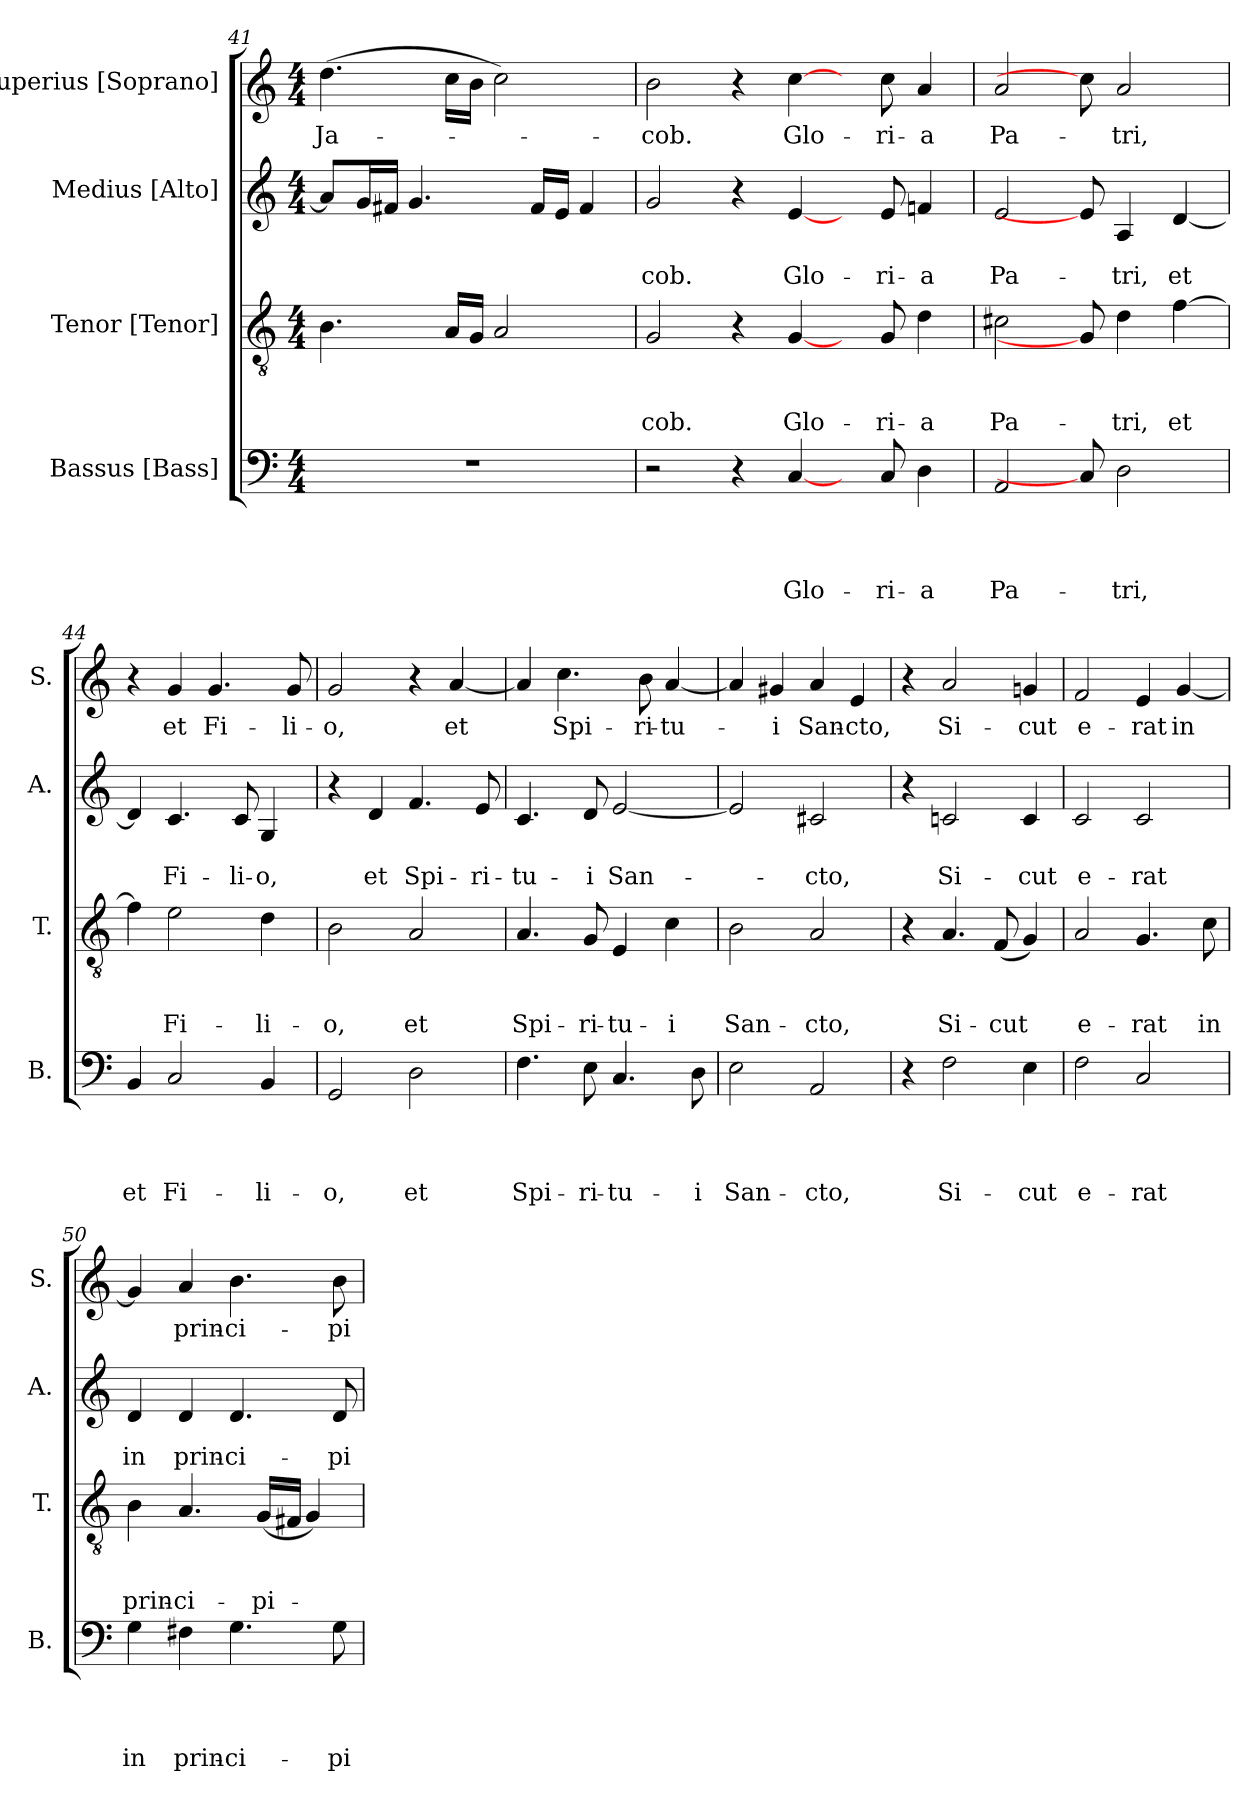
**kern	**text	**text	**text	**text	**kern	**text	**text	**text	**kern	**text	**text	**kern	**text
*part4	*part4	*part4	*part4	*part4	*part3	*part3	*part3	*part3	*part2	*part2	*part2	*part1	*part1
*staff4	*staff4	*staff4	*staff4	*staff4	*staff3	*staff3	*staff3	*staff3	*staff2	*staff2	*staff2	*staff1	*staff1
*I"Bassus [Bass]	*	*	*	*	*I"Tenor [Tenor]	*	*	*	*I"Medius [Alto]	*	*	*I"Superius [Soprano]	*
*I'B.	*	*	*	*	*I'T.	*	*	*	*I'A.	*	*	*I'S.	*
*clefF4	*	*	*	*	*clefGv2	*	*	*	*clefG2	*	*	*clefG2	*
*k[]	*	*	*	*	*k[]	*	*	*	*k[]	*	*	*k[]	*
*C:	*	*	*	*	*C:	*	*	*	*C:	*	*	*C:	*
*M4/4	*	*	*	*	*M4/4	*	*	*	*M4/4	*	*	*M4/4	*
=41	=41	=41	=41	=41	=41	=41	=41	=41	=41	=41	=41	=41	=41
!	!	!	!	!	!	!	!	!	!	!	!	!	!LO:LY:b
1r	.	.	.	.	4.B\	.	.	.	8a/L]	.	.	(>4.dd\	Ja-
.	.	.	.	.	.	.	.	.	16g/L	.	.	.	.
.	.	.	.	.	.	.	.	.	16f#X/JJ	.	.	.	.
.	.	.	.	.	.	.	.	.	4.g/	.	.	.	.
.	.	.	.	.	16A/LL	.	.	.	.	.	.	16cc\LL	.
.	.	.	.	.	16G/JJ	.	.	.	.	.	.	16b\JJ	.
.	.	.	.	.	2A/	.	.	.	.	.	.	2cc\)	.
.	.	.	.	.	.	.	.	.	16f#/LL	.	.	.	.
.	.	.	.	.	.	.	.	.	16e/JJ	.	.	.	.
.	.	.	.	.	.	.	.	.	4f#/	.	.	.	.
=42	=42	=42	=42	=42	=42	=42	=42	=42	=42	=42	=42	=42	=42
!	!	!	!	!	!	!	!	!LO:LY:b	!	!	!LO:LY:b	!	!LO:LY:b
2r	.	.	.	.	2G/	.	.	-cob.	2g/	.	-cob.	2b\	-cob.
4r	.	.	.	.	4r	.	.	.	4r	.	.	4r	.
!	!	!	!	!LO:LY:b	!	!	!	!LO:LY:b	!	!	!LO:LY:b	!	!LO:LY:b
[4C/	.	.	.	Glo-	[4G/	.	.	Glo-	[4e/	.	Glo-	[4cc\	Glo-
8ryy	.	.	.	.	8ryy	.	.	.	8ryy	.	.	8ryy	.
!	!	!	!	!LO:LY:b	!	!	!	!LO:LY:b	!	!	!LO:LY:b	!	!LO:LY:b
8C/	.	.	.	-ri-	8G/	.	.	-ri-	8e/	.	-ri-	8cc\	-ri-
!	!	!	!	!LO:LY:b	!	!	!	!LO:LY:b	!	!	!LO:LY:b	!	!LO:LY:b
4D\	.	.	.	-a	4d\	.	.	-a	4fn/	.	-a	4a/	-a
=43	=43	=43	=43	=43	=43	=43	=43	=43	=43	=43	=43	=43	=43
!	!	!	!	!LO:LY:b	!	!	!	!LO:LY:b	!	!	!LO:LY:b	!	!LO:LY:b
2AA/	.	.	.	Pa-	2c#X\	.	.	Pa-	2e/	.	Pa-	2a/	Pa-
8C/]	.	.	.	.	8G/]	.	.	.	8e/]	.	.	8cc\]	.
!	!	!	!	!LO:LY:b	!	!	!	!LO:LY:b	!	!	!LO:LY:b	!	!LO:LY:b
2D\	.	.	.	-tri,	4d\	.	.	-tri,	4A/	.	-tri,	2a/	-tri,
!	!	!	!	!	!	!	!	!LO:LY:b	!	!	!LO:LY:b	!	!
.	.	.	.	.	[>4f\	.	.	et	[<4d/	.	et	.	.
=44	=44	=44	=44	=44	=44	=44	=44	=44	=44	=44	=44	=44	=44
!	!	!	!	!LO:LY:b	!	!	!	!	!	!	!	!	!
4BB/	.	.	.	et	4f\]	.	.	.	4d/]	.	.	4r	.
!	!	!	!	!LO:LY:b	!	!	!	!LO:LY:b	!	!	!LO:LY:b	!	!LO:LY:b
2C/	.	.	.	Fi-	2e\	.	.	Fi-	4.c/	.	Fi-	4g/	et
!	!	!	!	!	!	!	!	!	!	!	!	!	!LO:LY:b
.	.	.	.	.	.	.	.	.	.	.	.	4.g/	Fi-
!	!	!	!	!	!	!	!	!	!	!	!LO:LY:b	!	!
.	.	.	.	.	.	.	.	.	8c/	.	-li-	.	.
!	!	!	!	!LO:LY:b	!	!	!	!LO:LY:b	!	!	!LO:LY:b	!	!
4BB/	.	.	.	-li-	4d\	.	.	-li-	4G/	.	-o,	.	.
!	!	!	!	!	!	!	!	!	!	!	!	!	!LO:LY:b
.	.	.	.	.	.	.	.	.	.	.	.	8g/	-li-
!!LO:LB:g=z
=45	=45	=45	=45	=45	=45	=45	=45	=45	=45	=45	=45	=45	=45
!	!	!	!	!LO:LY:b	!	!	!	!LO:LY:b	!	!	!	!	!LO:LY:b
2GG/	.	.	.	-o,	2B\	.	.	-o,	4r	.	.	2g/	-o,
!	!	!	!	!	!	!	!	!	!	!	!LO:LY:b	!	!
.	.	.	.	.	.	.	.	.	4d/	.	et	.	.
!	!	!	!	!LO:LY:b	!	!	!	!LO:LY:b	!	!	!LO:LY:b	!	!
2D\	.	.	.	et	2A/	.	.	et	4.f/	.	Spi-	4r	.
!	!	!	!	!	!	!	!	!	!	!	!	!	!LO:LY:b
.	.	.	.	.	.	.	.	.	.	.	.	[<4a/	et
!	!	!	!	!	!	!	!	!	!	!	!LO:LY:b	!	!
.	.	.	.	.	.	.	.	.	8e/	.	-ri-	.	.
=46	=46	=46	=46	=46	=46	=46	=46	=46	=46	=46	=46	=46	=46
!	!	!	!	!LO:LY:b	!	!	!	!LO:LY:b	!	!	!LO:LY:b	!	!
4.F\	.	.	.	Spi-	4.A/	.	.	Spi-	4.c/	.	-tu-	4a/]	.
!	!	!	!	!	!	!	!	!	!	!	!	!	!LO:LY:b
.	.	.	.	.	.	.	.	.	.	.	.	4.cc\	Spi-
!	!	!	!	!LO:LY:b	!	!	!	!LO:LY:b	!	!	!LO:LY:b	!	!
8E\	.	.	.	-ri-	8G/	.	.	-ri-	8d/	.	-i	.	.
!	!	!	!	!LO:LY:b:rj	!	!	!	!LO:LY:b:rj	!	!	!LO:LY:b	!	!
4.C/	.	.	.	-tu-	4E/	.	.	-tu-	[<2e/	.	San-	.	.
!	!	!	!	!	!	!	!	!	!	!	!	!	!LO:LY:b
.	.	.	.	.	.	.	.	.	.	.	.	8b\	-ri-
!	!	!	!	!	!	!	!	!LO:LY:b	!	!	!	!	!LO:LY:b
.	.	.	.	.	4c\	.	.	-i	.	.	.	[<4a/	-tu-
!	!	!	!	!LO:LY:b	!	!	!	!	!	!	!	!	!
8D\	.	.	.	-i	.	.	.	.	.	.	.	.	.
=47	=47	=47	=47	=47	=47	=47	=47	=47	=47	=47	=47	=47	=47
!	!	!	!	!LO:LY:b	!	!	!	!LO:LY:b	!	!	!	!	!
2E\	.	.	.	San-	2B\	.	.	San-	2e/]	.	.	4a/]	.
!	!	!	!	!	!	!	!	!	!	!	!	!	!LO:LY:b
.	.	.	.	.	.	.	.	.	.	.	.	4g#X/	-i
!	!	!	!	!LO:LY:b	!	!	!	!LO:LY:b	!	!	!LO:LY:b	!	!LO:LY:b
2AA/	.	.	.	-cto,	2A/	.	.	-cto,	2c#X/	.	-cto,	4a/	San-
!	!	!	!	!	!	!	!	!	!	!	!	!	!LO:LY:b
.	.	.	.	.	.	.	.	.	.	.	.	4e/	-cto,
=48	=48	=48	=48	=48	=48	=48	=48	=48	=48	=48	=48	=48	=48
4r	.	.	.	.	4r	.	.	.	4r	.	.	4r	.
!	!	!	!	!LO:LY:b	!	!	!	!LO:LY:b	!	!	!LO:LY:b	!	!LO:LY:b
2F\	.	.	.	Si-	4.A/	.	.	Si-	2cni/	.	Si-	2a/	Si-
!	!	!	!	!	!	!	!	!LO:LY:b	!	!	!	!	!
.	.	.	.	.	(<8F/	.	.	-cut	.	.	.	.	.
!	!	!	!	!LO:LY:b	!	!	!	!	!	!	!LO:LY:b	!	!LO:LY:b
4E\	.	.	.	-cut	4G/)	.	.	.	4c/	.	-cut	4gn/	-cut
=49	=49	=49	=49	=49	=49	=49	=49	=49	=49	=49	=49	=49	=49
!	!	!	!	!LO:LY:b	!	!	!	!LO:LY:b	!	!	!LO:LY:b	!	!LO:LY:b
2F\	.	.	.	e-	2A/	.	.	e-	2c/	.	e-	2f/	e-
!	!	!	!	!LO:LY:b	!	!	!	!LO:LY:b	!	!	!LO:LY:b	!	!LO:LY:b
2C/	.	.	.	-rat	4.G/	.	.	-rat	2c/	.	-rat	4e/	-rat
!	!	!	!	!	!	!	!	!	!	!	!	!	!LO:LY:b
.	.	.	.	.	.	.	.	.	.	.	.	[<4g/	in
!	!	!	!	!	!	!	!	!LO:LY:b	!	!	!	!	!
.	.	.	.	.	8c\	.	.	in	.	.	.	.	.
=50	=50	=50	=50	=50	=50	=50	=50	=50	=50	=50	=50	=50	=50
!	!	!	!	!LO:LY:b	!	!	!	!LO:LY:b	!	!	!LO:LY:b	!	!
4G\	.	.	.	in	4B\	.	.	prin-	4d/	.	in	4g/]	.
!	!	!	!	!LO:LY:b	!	!	!	!LO:LY:b:rj	!	!	!LO:LY:b	!	!LO:LY:b
4F#X\	.	.	.	prin-	4.A/	.	.	-ci-	4d/	.	prin-	4a/	prin-
!	!	!	!	!LO:LY:b:rj	!	!	!	!	!	!	!LO:LY:b:rj	!	!LO:LY:b:rj
4.G\	.	.	.	-ci-	.	.	.	.	4.d/	.	-ci-	4.b\	-ci-
!	!	!	!	!	!	!	!	!LO:LY:b	!	!	!	!	!
.	.	.	.	.	(<16G/LL	.	.	-pi-	.	.	.	.	.
.	.	.	.	.	16F#X/JJ	.	.	.	.	.	.	.	.
.	.	.	.	.	4G/)	.	.	.	.	.	.	.	.
!	!	!	!	!LO:LY:b	!	!	!	!	!	!	!LO:LY:b	!	!LO:LY:b
8G\	.	.	.	-pi-	.	.	.	.	8d/	.	-pi-	8b\	-pi-
=	=	=	=	=	=	=	=	=	=	=	=	=	=
*-	*-	*-	*-	*-	*-	*-	*-	*-	*-	*-	*-	*-	*-
